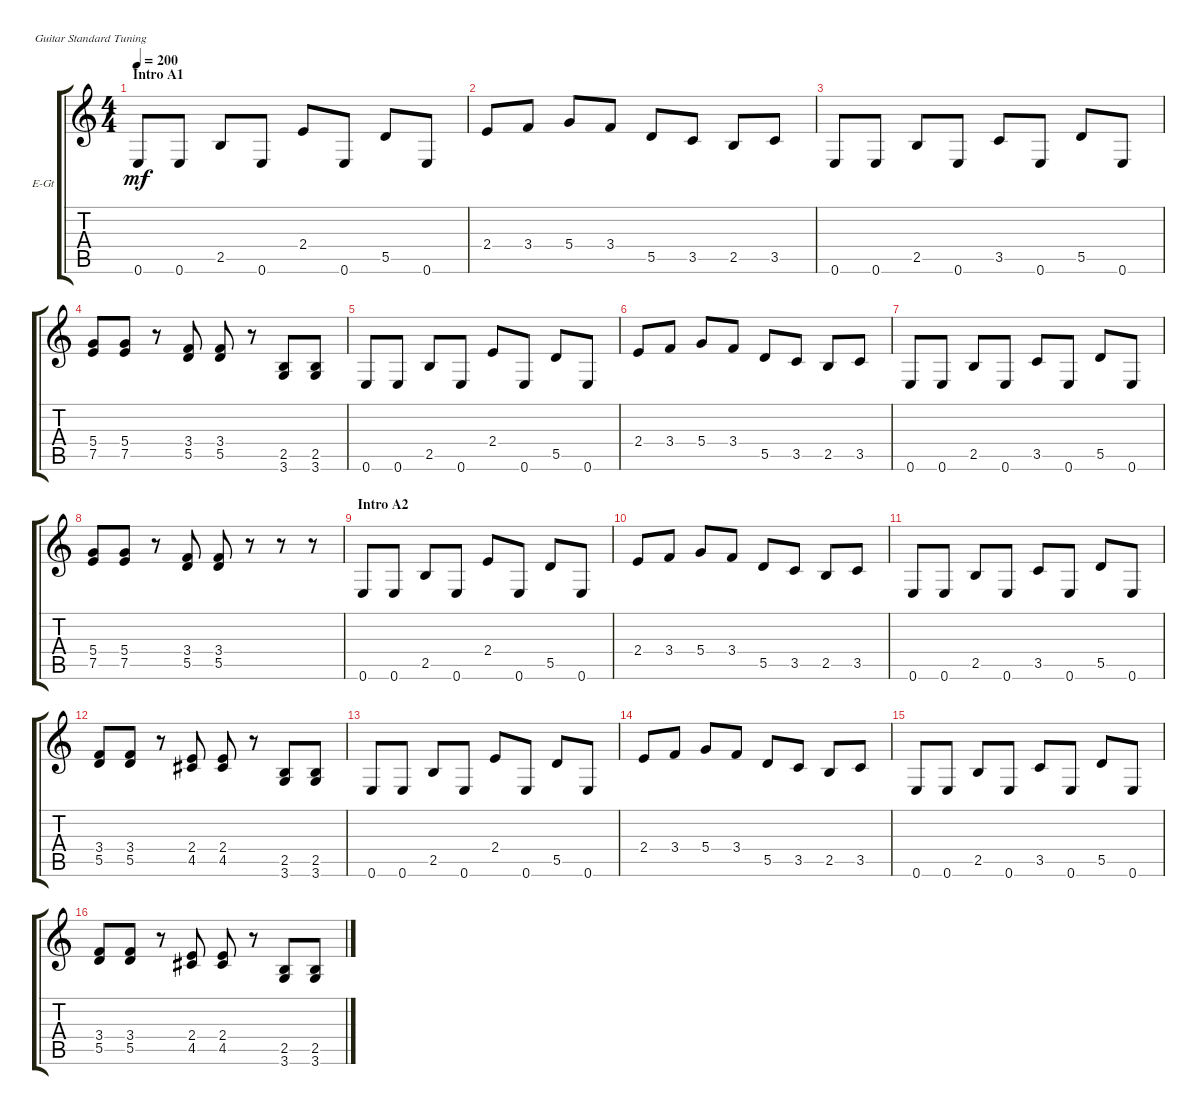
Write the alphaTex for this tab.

\defaultSystemsLayout 4
\bracketExtendMode groupsimilarinstruments
\firstSystemTrackNameOrientation horizontal
\otherSystemsTrackNameOrientation horizontal
\track ("Gtr2" "E-Gt") {instrument distortionguitar}
\staff {score tabs}
\tuning (E4 B3 G3 D3 A2 E2)
\ts (4 4)
\section ("" "Intro A1")
\tempo 200
\clef g2
\ks c
0.6.8{dy mf instrument distortionguitar} 0.6.8 2.5.8 0.6.8 2.4.8 0.6.8 5.5.8 0.6.8 |
2.4.8 3.4.8 5.4.8 3.4.8 5.5.8 3.5.8 2.5.8 3.5.8 |
0.6.8 0.6.8 2.5.8 0.6.8 3.5.8 0.6.8 5.5.8 0.6.8 |
(7.5 5.4).8 (7.5 5.4).8 r.8 (5.5 3.4).8 (3.4 5.5).8 r.8 (3.6 2.5).8 (3.6 2.5).8 |
0.6.8 0.6.8 2.5.8 0.6.8 2.4.8 0.6.8 5.5.8 0.6.8 |
2.4.8 3.4.8 5.4.8 3.4.8 5.5.8 3.5.8 2.5.8 3.5.8 |
0.6.8 0.6.8 2.5.8 0.6.8 3.5.8 0.6.8 5.5.8 0.6.8 |
(7.5 5.4).8 (7.5 5.4).8 r.8 (5.5 3.4).8 (3.4 5.5).8 r.8 r.8 r.8 |
\section ("" "Intro A2")
0.6.8 0.6.8 2.5.8 0.6.8 2.4.8 0.6.8 5.5.8 0.6.8 |
2.4.8 3.4.8 5.4.8 3.4.8 5.5.8 3.5.8 2.5.8 3.5.8 |
0.6.8 0.6.8 2.5.8 0.6.8 3.5.8 0.6.8 5.5.8 0.6.8 |
(5.5 3.4).8 (5.5 3.4).8 r.8 (4.5 2.4).8 (2.4 4.5).8 r.8 (3.6 2.5).8 (3.6 2.5).8 |
0.6.8 0.6.8 2.5.8 0.6.8 2.4.8 0.6.8 5.5.8 0.6.8 |
2.4.8 3.4.8 5.4.8 3.4.8 5.5.8 3.5.8 2.5.8 3.5.8 |
0.6.8 0.6.8 2.5.8 0.6.8 3.5.8 0.6.8 5.5.8 0.6.8 |
(5.5 3.4).8 (5.5 3.4).8 r.8 (4.5 2.4).8 (2.4 4.5).8 r.8 (3.6 2.5).8 (3.6 2.5).8
